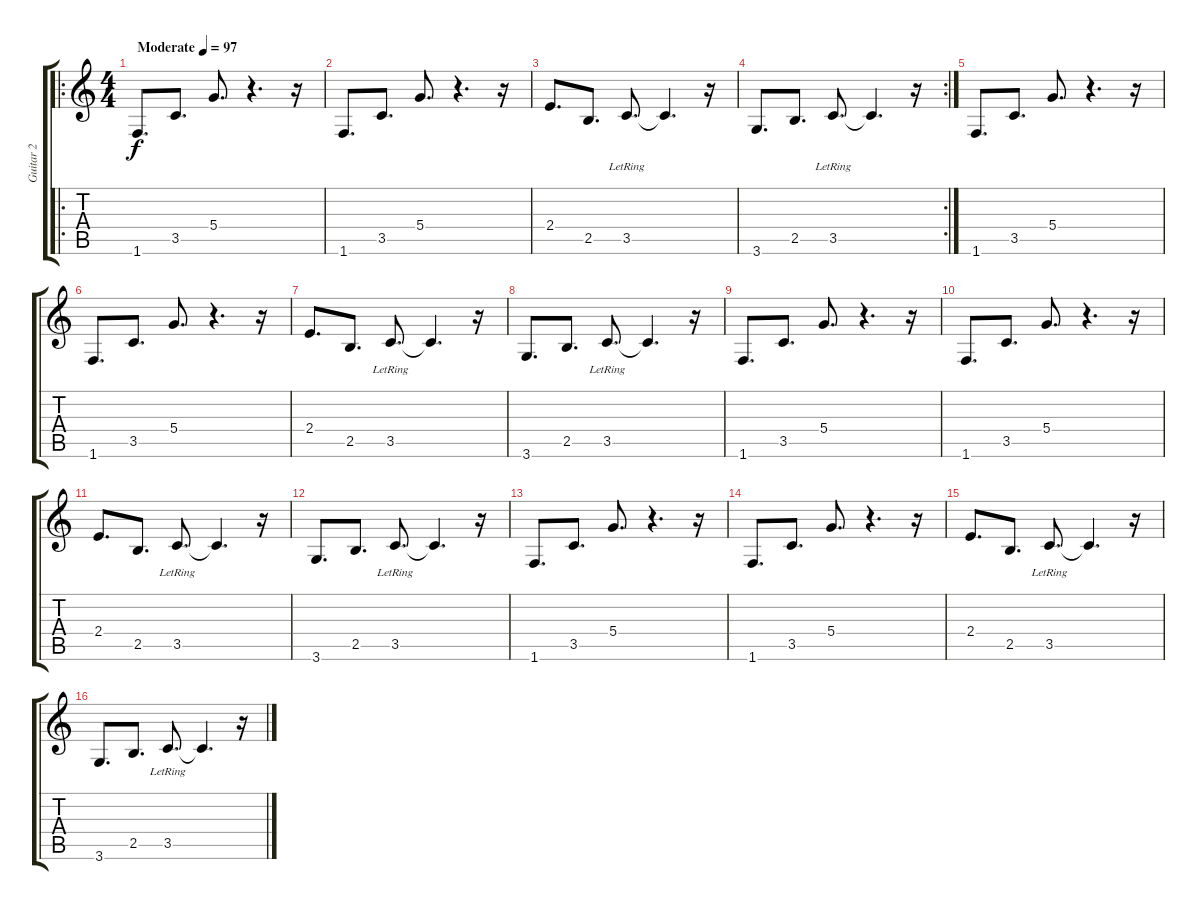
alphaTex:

\track ("Guitar 2" "Guitar 2") {instrument electricguitarjazz}
\staff {score tabs}
\tuning (E4 B3 G3 D3 A2 E2) {hide}
\ro
\ts (4 4)
\tempo (97 "Moderate")
\clef g2
\ks c
1.6.8{d dy f instrument electricguitarjazz} 3.5.8{d} 5.4.8{d} r.4{d} r.16 |
1.6.8{d} 3.5.8{d} 5.4.8{d} r.4{d} r.16 |
2.4.8{d} 2.5.8{d} 3.5{lr}.8{d} 3.5{t}.4{d} r.16 |
\rc 2
3.6.8{d} 2.5.8{d} 3.5{lr}.8{d} 3.5{t}.4{d} r.16 |
1.6.8{d} 3.5.8{d} 5.4.8{d} r.4{d} r.16 |
1.6.8{d} 3.5.8{d} 5.4.8{d} r.4{d} r.16 |
2.4.8{d} 2.5.8{d} 3.5{lr}.8{d} 3.5{t}.4{d} r.16 |
3.6.8{d} 2.5.8{d} 3.5{lr}.8{d} 3.5{t}.4{d} r.16 |
1.6.8{d} 3.5.8{d} 5.4.8{d} r.4{d} r.16 |
1.6.8{d} 3.5.8{d} 5.4.8{d} r.4{d} r.16 |
2.4.8{d} 2.5.8{d} 3.5{lr}.8{d} 3.5{t}.4{d} r.16 |
3.6.8{d} 2.5.8{d} 3.5{lr}.8{d} 3.5{t}.4{d} r.16 |
1.6.8{d} 3.5.8{d} 5.4.8{d} r.4{d} r.16 |
1.6.8{d} 3.5.8{d} 5.4.8{d} r.4{d} r.16 |
2.4.8{d} 2.5.8{d} 3.5{lr}.8{d} 3.5{t}.4{d} r.16 |
3.6.8{d} 2.5.8{d} 3.5{lr}.8{d} 3.5{t}.4{d} r.16
